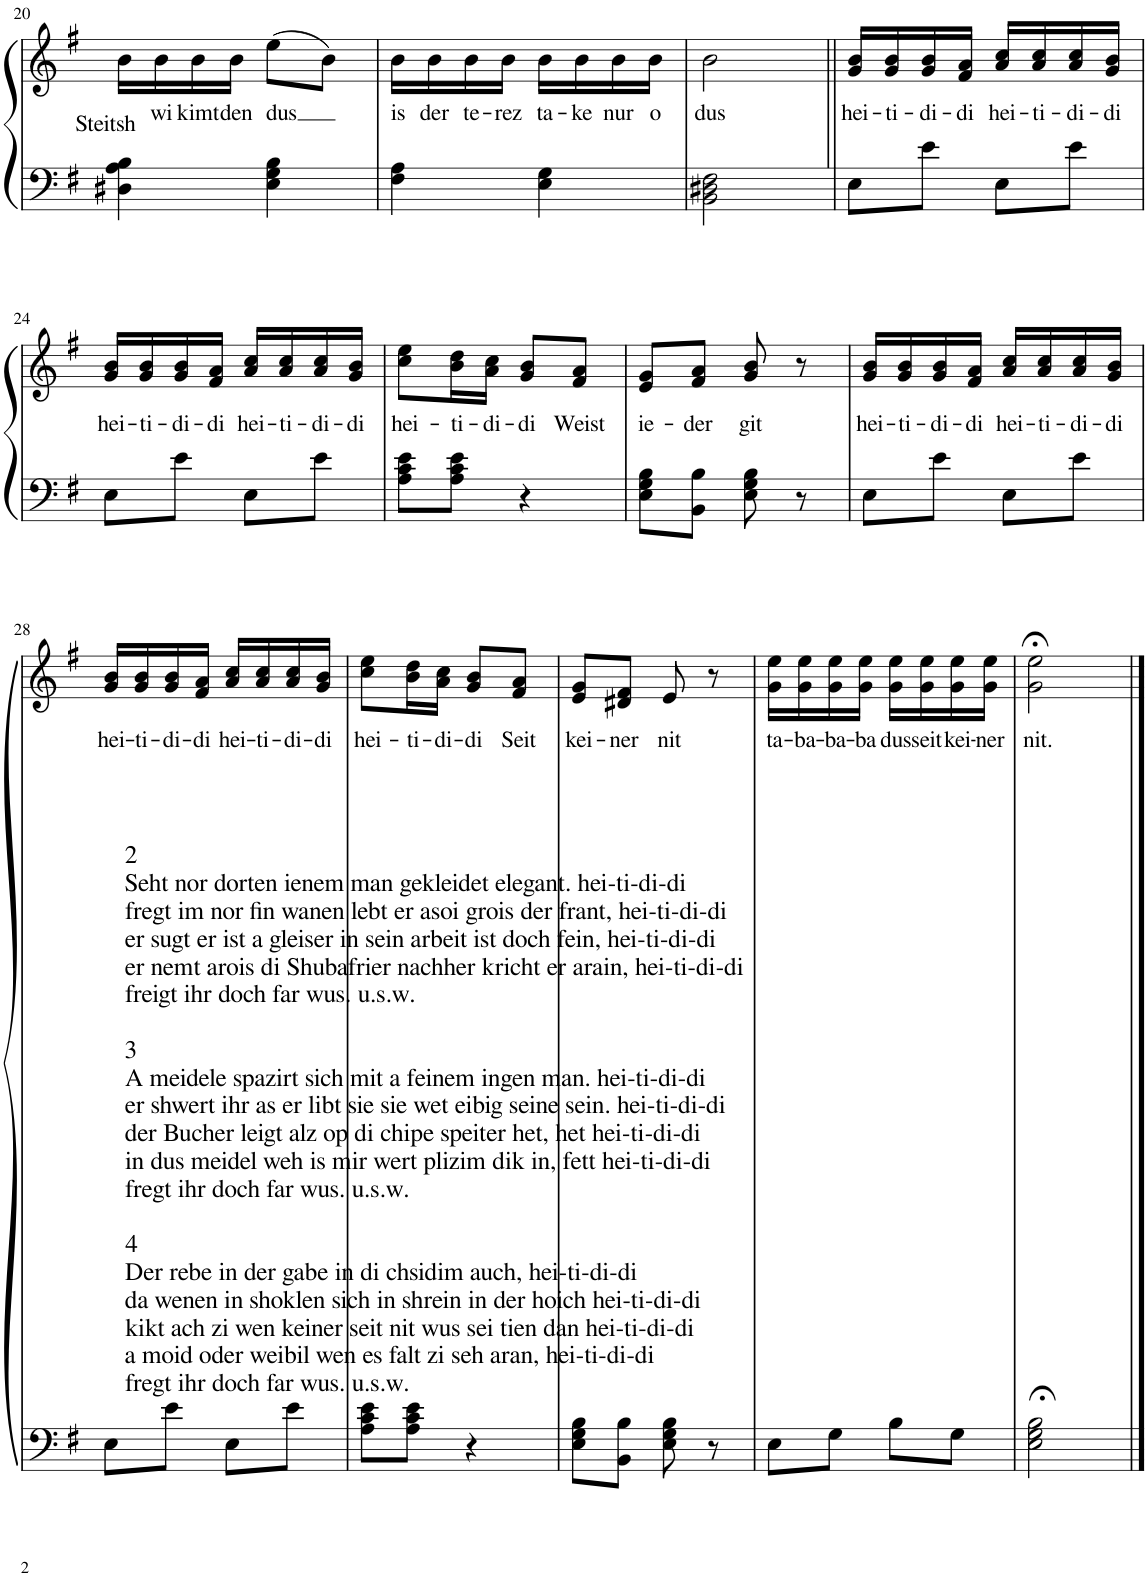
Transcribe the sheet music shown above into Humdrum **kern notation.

**kern	**kern	**text
*part1	*part1	*part1
*staff2	*staff1	*staff1
*I"Klavier	*	*
*I'Klav.	*	*
!!LO:PB:g=z
*clefF4	*clefG2	*
*k[f#]	*k[f#]	*
*M2/4	*M2/4	*
=20	=20	=20
!	!	!LO:LY:b
4D#X\ 4A\ 4B\	16b\LL	Steitsh
!	!	!LO:LY:b
.	16b\	-wi
!	!	!LO:LY:b
.	16b\	kimt
!	!	!LO:LY:b
.	16b\JJ	den
!	!	!LO:LY:b
4E\ 4G\ 4B\	(8ee\L	dus
.	8b\J)	.
=21	=21	=21
!	!	!LO:LY:b
4F#\ 4A\	16b\LL	is
!	!	!LO:LY:b
.	16b\	der
!	!	!LO:LY:b
.	16b\	te-
!	!	!LO:LY:b
.	16b\JJ	-rez
!	!	!LO:LY:b
4E\ 4G\	16b\LL	ta-
!	!	!LO:LY:b
.	16b\	-ke
!	!	!LO:LY:b
.	16b\	nur
!	!	!LO:LY:b
.	16b\JJ	o
=22	=22	=22
!	!	!LO:LY:b
2BB\ 2D#X\ 2F#\	2b\	dus
=23||	=23||	=23||
!	!	!LO:LY:b
8E\L	16g/ 16b/LL	hei-
!	!	!LO:LY:b
.	16g/ 16b/	-ti-
!	!	!LO:LY:b
8e\J	16g/ 16b/	-di-
!	!	!LO:LY:b
.	16f#/ 16a/JJ	-di
!	!	!LO:LY:b
8E\L	16a/ 16cc/LL	hei-
!	!	!LO:LY:b
.	16a/ 16cc/	-ti-
!	!	!LO:LY:b
8e\J	16a/ 16cc/	-di-
!	!	!LO:LY:b
.	16g/ 16b/JJ	-di
!!LO:LB:g=z
=24	=24	=24
!	!	!LO:LY:b
8E\L	16g/ 16b/LL	hei-
!	!	!LO:LY:b
.	16g/ 16b/	-ti-
!	!	!LO:LY:b
8e\J	16g/ 16b/	-di-
!	!	!LO:LY:b
.	16f#/ 16a/JJ	-di
!	!	!LO:LY:b
8E\L	16a/ 16cc/LL	hei-
!	!	!LO:LY:b
.	16a/ 16cc/	-ti-
!	!	!LO:LY:b
8e\J	16a/ 16cc/	-di-
!	!	!LO:LY:b
.	16g/ 16b/JJ	-di
=25	=25	=25
!	!	!LO:LY:b
8A\ 8c\ 8e\L	8cc\ 8ee\L	hei-
!	!	!LO:LY:b
8A\ 8c\ 8e\J	16b\ 16dd\L	-ti-
!	!	!LO:LY:b
.	16a\ 16cc\JJ	-di-
!	!	!LO:LY:b
4r	8g/ 8b/L	-di
!	!	!LO:LY:b
.	8f#/ 8a/J	Weist
=26	=26	=26
!	!	!LO:LY:b
8E\ 8G\ 8B\L	8e/ 8g/L	ie-
!	!	!LO:LY:b
8BB\ 8B\J	8f#/ 8a/J	-der
!	!	!LO:LY:b
8E\ 8G\ 8B\	8g/ 8b/	git
8r	8r	.
=27	=27	=27
!	!	!LO:LY:b
8E\L	16g/ 16b/LL	hei-
!	!	!LO:LY:b
.	16g/ 16b/	-ti-
!	!	!LO:LY:b
8e\J	16g/ 16b/	-di-
!	!	!LO:LY:b
.	16f#/ 16a/JJ	-di
!	!	!LO:LY:b
8E\L	16a/ 16cc/LL	hei-
!	!	!LO:LY:b
.	16a/ 16cc/	-ti-
!	!	!LO:LY:b
8e\J	16a/ 16cc/	-di-
!	!	!LO:LY:b
.	16g/ 16b/JJ	-di
!!LO:LB:g=z
=28	=28	=28
!	!	!LO:LY:b
8E\L	16g/ 16b/LL	hei-
!	!	!LO:LY:b
.	16g/ 16b/	-ti-
!	!	!LO:LY:b
8e\J	16g/ 16b/	-di-
!	!	!LO:LY:b
.	16f#/ 16a/JJ	-di
!	!LO:TX:b:t=2	!
!	!LO:TX:b:t=Seht nor dorten ienem man gekleidet elegant. hei-ti-di-di	!
!	!LO:TX:b:t=fregt im nor fin wanen lebt er asoi grois der frant, hei-ti-di-di	!
!	!LO:TX:b:t=er sugt er ist a gleiser in sein arbeit ist doch fein, hei-ti-di-di	!
!	!LO:TX:b:t=er nemt arois di Shubafrier nachher kricht er arain, hei-ti-di-di	!
!	!LO:TX:b:t=freigt ihr doch far wus. u.s.w.	!
!	!LO:TX:b:t=3	!
!	!LO:TX:b:t=A meidele spazirt sich mit a feinem ingen man. hei-ti-di-di	!
!	!LO:TX:b:t=er shwert ihr as er libt sie sie wet eibig seine sein. hei-ti-di-di	!
!	!LO:TX:b:t=der Bucher leigt alz op di chipe speiter het, het hei-ti-di-di	!
!	!LO:TX:b:t=in dus meidel weh is mir wert plizim dik in, fett hei-ti-di-di	!
!	!LO:TX:b:t=fregt ihr doch far wus. u.s.w.	!
!	!LO:TX:b:t=4	!
!	!LO:TX:b:t=Der rebe in der gabe in di chsidim auch, hei-ti-di-di	!
!	!LO:TX:b:t=da wenen in shoklen sich in shrein in der hoich hei-ti-di-di	!
!	!LO:TX:b:t=kikt ach zi wen keiner seit nit wus sei tien dan hei-ti-di-di	!
!	!LO:TX:b:t=a moid oder weibil wen es falt zi seh aran, hei-ti-di-di	!
!	!LO:TX:b:t=fregt ihr doch far wus. u.s.w.	!
!	!	!LO:LY:b
8E\L	16a/ 16cc/LL	hei-
!	!	!LO:LY:b
.	16a/ 16cc/	-ti-
!	!	!LO:LY:b
8e\J	16a/ 16cc/	-di-
!	!	!LO:LY:b
.	16g/ 16b/JJ	-di
=29	=29	=29
!	!	!LO:LY:b
8A\ 8c\ 8e\L	8cc\ 8ee\L	hei-
!	!	!LO:LY:b
8A\ 8c\ 8e\J	16b\ 16dd\L	-ti-
!	!	!LO:LY:b
.	16a\ 16cc\JJ	-di-
!	!	!LO:LY:b
4r	8g/ 8b/L	-di
!	!	!LO:LY:b
.	8f#/ 8a/J	Seit
=30	=30	=30
!	!	!LO:LY:b
8E\ 8G\ 8B\L	8e/ 8g/L	kei-
!	!	!LO:LY:b
8BB\ 8B\J	8d#X/ 8f#/J	-ner
!	!	!LO:LY:b
8E\ 8G\ 8B\	8e/	nit
8r	8r	.
=31	=31	=31
!	!	!LO:LY:b
8E\L	16g\ 16ee\LL	ta-
!	!	!LO:LY:b
.	16g\ 16ee\	-ba-
!	!	!LO:LY:b
8G\J	16g\ 16ee\	-ba-
!	!	!LO:LY:b
.	16g\ 16ee\JJ	-ba
!	!	!LO:LY:b
8B\L	16g\ 16ee\LL	dus
!	!	!LO:LY:b
.	16g\ 16ee\	seit
!	!	!LO:LY:b
8G\J	16g\ 16ee\	kei-
!	!	!LO:LY:b
.	16g\ 16ee\JJ	-ner
=32	=32	=32
!	!	!LO:LY:b
2E\;< 2G\;< 2B\;<	2g\;< 2ee\;<	nit.
==	==	==
*-	*-	*-
